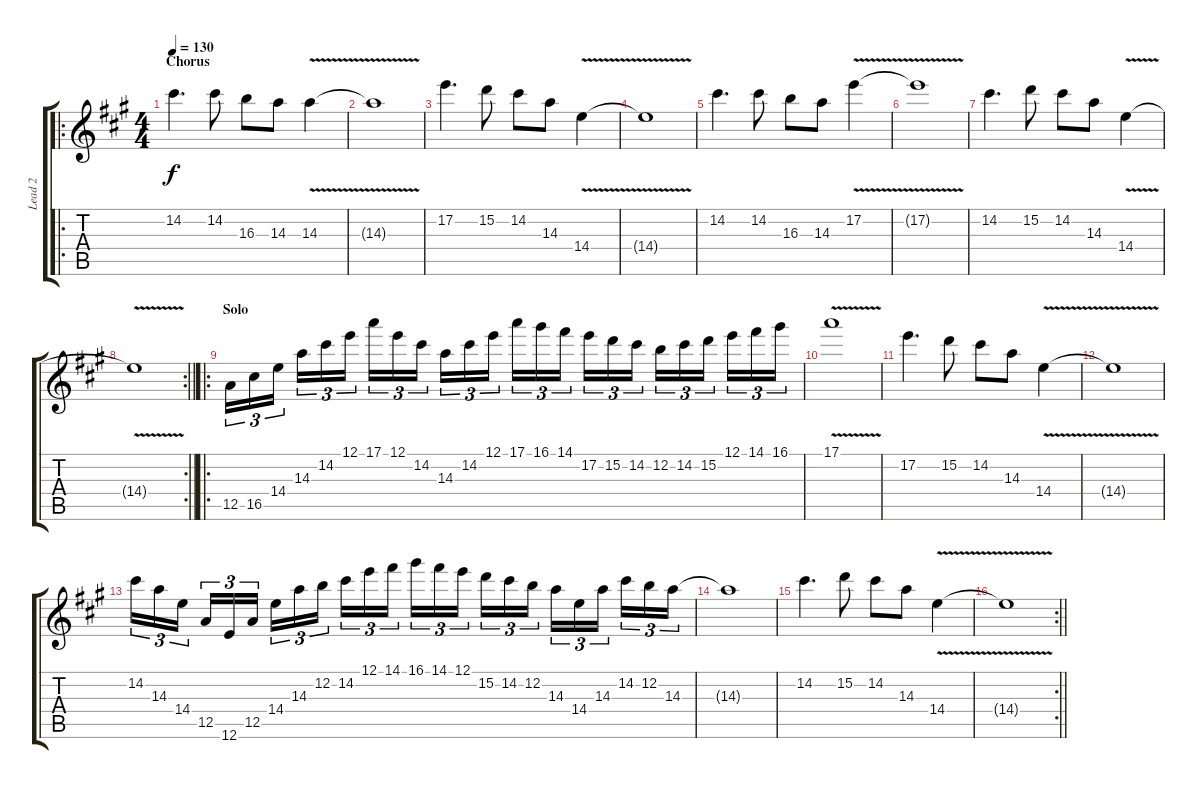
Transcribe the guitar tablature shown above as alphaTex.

\track ("Lead 2" "Lead 2") {instrument distortionguitar}
\staff {score tabs}
\tuning (E4 B3 G3 D3 A2 E2) {hide}
\ro
\ts (4 4)
\section ("" "Chorus")
\tempo 130
\clef g2
\ks a
14.2.4{d dy f} 14.2.8 16.3.8 14.3.8 14.3{v}.4 |
14.3{v t}.1 |
17.2.4{d} 15.2.8 14.2.8 14.3.8 14.4{v}.4 |
14.4{t}.1 |
14.2.4{d} 14.2.8 16.3.8 14.3.8 17.2{v}.4 |
17.2{t}.1 |
14.2.4{d} 15.2.8 14.2.8 14.3.8 14.4{v}.4 |
\rc 2
\barLineRight lightlight
14.4{t}.1 |
\ro
\section ("" "Solo")
12.5.16{tu (3 2)} 16.5.16{tu (3 2)} 14.4.16{tu (3 2) beam splitsecondary} 14.3.16{tu (3 2)} 14.2.16{tu (3 2)} 12.1.16{tu (3 2)} 17.1.16{tu (3 2)} 12.1.16{tu (3 2)} 14.2.16{tu (3 2) beam splitsecondary} 14.3.16{tu (3 2)} 14.2.16{tu (3 2)} 12.1.16{tu (3 2)} 17.1.16{tu (3 2)} 16.1.16{tu (3 2)} 14.1.16{tu (3 2) beam splitsecondary} 17.2.16{tu (3 2)} 15.2.16{tu (3 2)} 14.2.16{tu (3 2)} 12.2.16{tu (3 2)} 14.2.16{tu (3 2)} 15.2.16{tu (3 2) beam splitsecondary} 12.1.16{tu (3 2)} 14.1.16{tu (3 2)} 16.1.16{tu (3 2)} |
17.1{v}.1 |
17.2.4{d} 15.2.8 14.2.8 14.3.8 14.4{v}.4 |
14.4{t}.1 |
14.2.16{tu (3 2)} 14.3.16{tu (3 2)} 14.4.16{tu (3 2) beam splitsecondary} 12.5.16{tu (3 2)} 12.6.16{tu (3 2)} 12.5.16{tu (3 2)} 14.4.16{tu (3 2)} 14.3.16{tu (3 2)} 12.2.16{tu (3 2) beam splitsecondary} 14.2.16{tu (3 2)} 12.1.16{tu (3 2)} 14.1.16{tu (3 2)} 16.1.16{tu (3 2)} 14.1.16{tu (3 2)} 12.1.16{tu (3 2) beam splitsecondary} 15.2.16{tu (3 2)} 14.2.16{tu (3 2)} 12.2.16{tu (3 2)} 14.3.16{tu (3 2)} 14.4.16{tu (3 2)} 14.3.16{tu (3 2) beam splitsecondary} 14.2.16{tu (3 2)} 12.2.16{tu (3 2)} 14.3.16{tu (3 2)} |
14.3{t}.1 |
14.2.4{d} 15.2.8 14.2.8 14.3.8 14.4{v}.4 |
\rc 2
\barLineRight lightlight
14.4{t}.1
